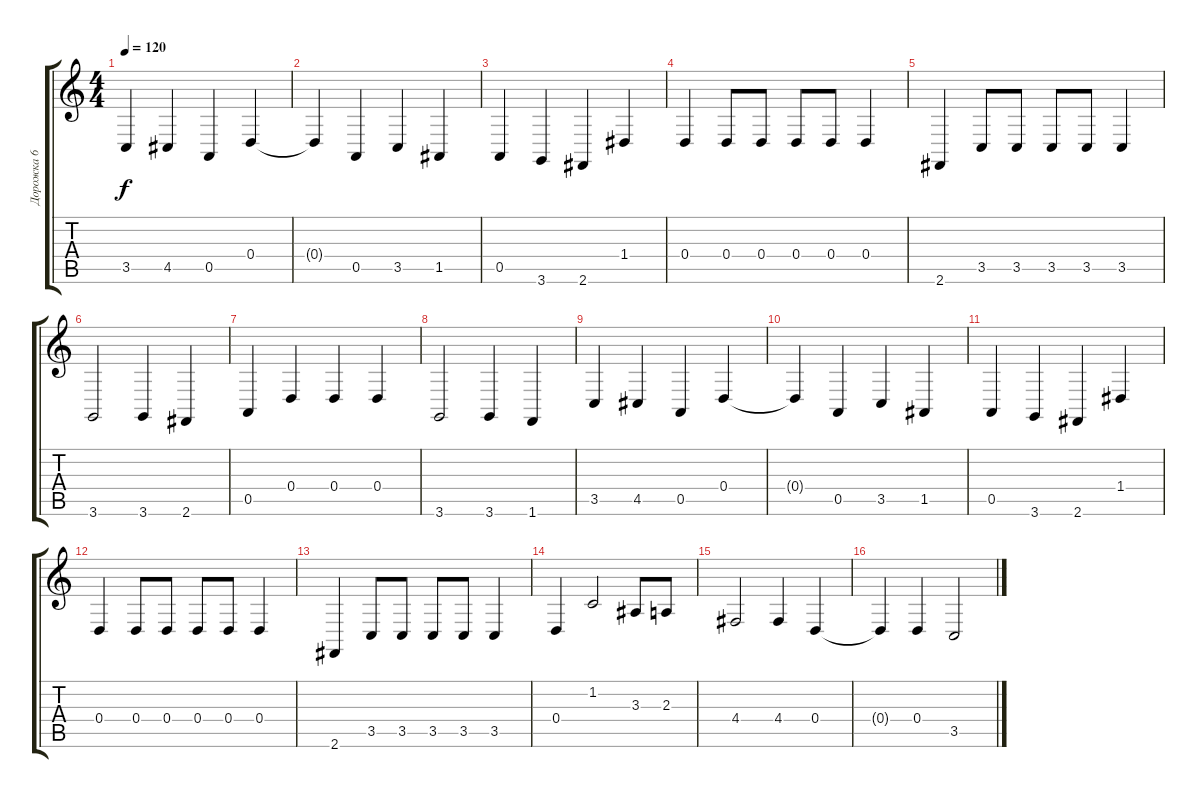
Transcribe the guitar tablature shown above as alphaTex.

\track ("Дорожка 6" "Дорожка 6") {instrument pad1newage}
\staff {score tabs}
\tuning (E4 B3 G3 D3 A2 E2) {hide}
\ts (4 4)
\tempo 120
\clef g2
\ks c
3.5.4{dy f} 4.5.4 0.5.4 0.4.4 |
0.4{t}.4 0.5.4 3.5.4 1.5.4 |
0.5.4 3.6.4 2.6.4 1.4.4 |
0.4.4 0.4.8 0.4.8 0.4.8 0.4.8 0.4.4 |
2.6.4 3.5.8 3.5.8 3.5.8 3.5.8 3.5.4 |
3.6.2 3.6.4 2.6.4 |
0.5.4 0.4.4 0.4.4 0.4.4 |
3.6.2 3.6.4 1.6.4 |
3.5.4 4.5.4 0.5.4 0.4.4 |
0.4{t}.4 0.5.4 3.5.4 1.5.4 |
0.5.4 3.6.4 2.6.4 1.4.4 |
0.4.4 0.4.8 0.4.8 0.4.8 0.4.8 0.4.4 |
2.6.4 3.5.8 3.5.8 3.5.8 3.5.8 3.5.4 |
0.4.4 1.2.2 3.3.8 2.3.8 |
4.4.2 4.4.4 0.4.4 |
0.4{t}.4 0.4.4 3.5.2
